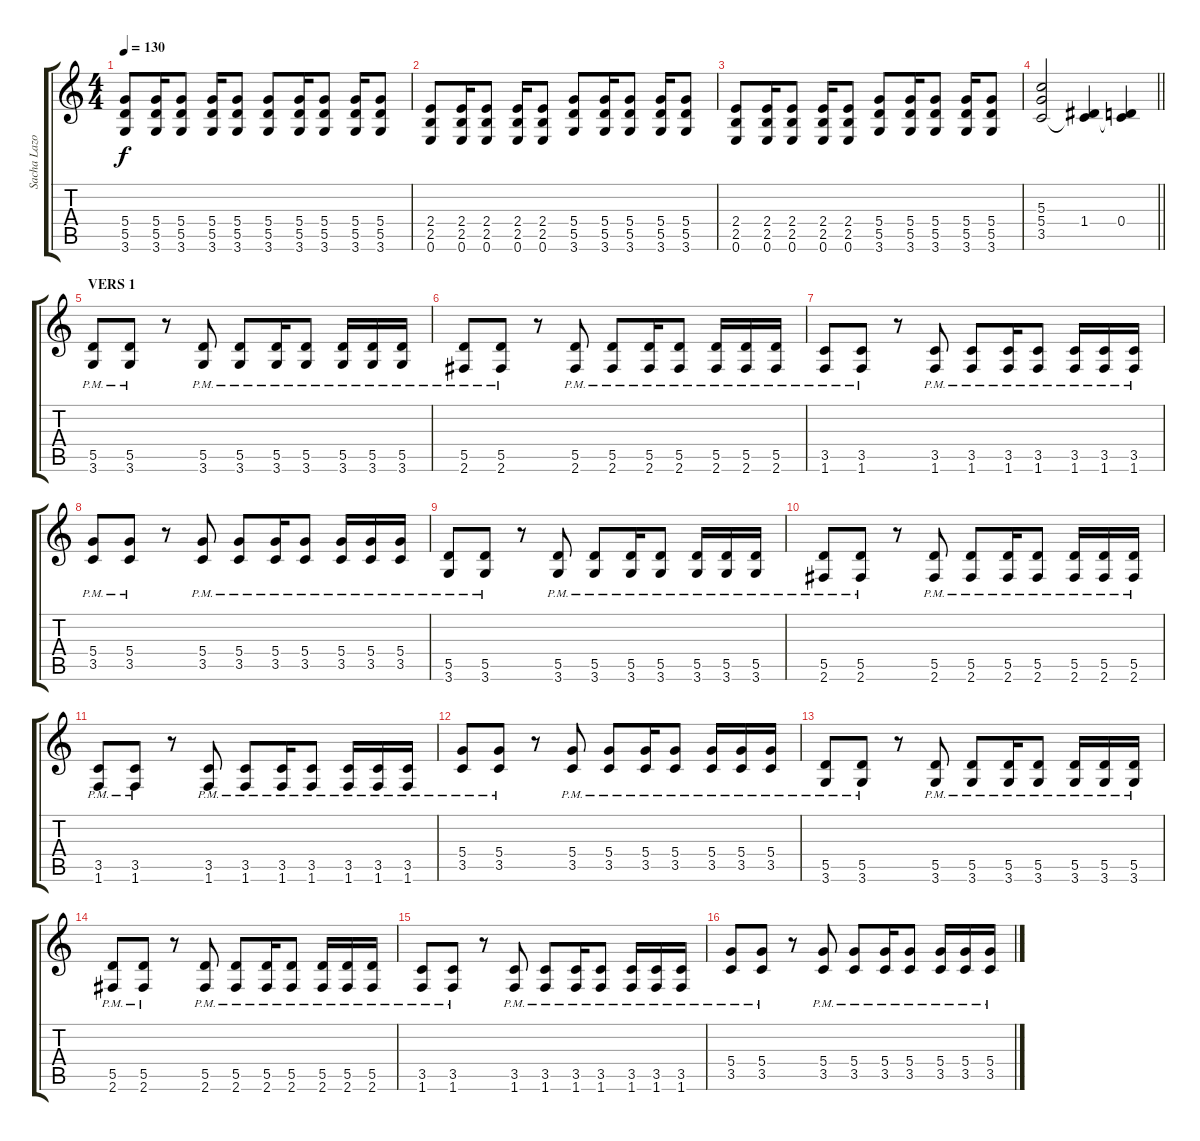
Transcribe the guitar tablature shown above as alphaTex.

\track ("Sacha Lazor" "Sacha Lazo") {instrument distortionguitar}
\staff {score tabs}
\tuning (E4 B3 G3 D3 A2 E2) {hide}
\ts (4 4)
\tempo 130
\clef g2
\ks c
(5.4 5.5 3.6).8{dy f} (5.4 5.5 3.6).16 (5.4 5.5 3.6).8 (5.4 5.5 3.6).16 (5.4 5.5 3.6).8 (5.4 5.5 3.6).8 (5.4 5.5 3.6).16 (5.4 5.5 3.6).8 (5.4 5.5 3.6).16 (5.4 5.5 3.6).8 |
(2.4 2.5 0.6).8 (2.4 2.5 0.6).16 (2.4 2.5 0.6).8 (2.4 2.5 0.6).16 (2.4 2.5 0.6).8 (5.4 5.5 3.6).8 (5.4 5.5 3.6).16 (5.4 5.5 3.6).8 (5.4 5.5 3.6).16 (5.4 5.5 3.6).8 |
(2.4 2.5 0.6).8 (2.4 2.5 0.6).16 (2.4 2.5 0.6).8 (2.4 2.5 0.6).16 (2.4 2.5 0.6).8 (5.4 5.5 3.6).8 (5.4 5.5 3.6).16 (5.4 5.5 3.6).8 (5.4 5.5 3.6).16 (5.4 5.5 3.6).8 |
\barLineRight lightlight
(5.3 5.4 3.5).2 (1.4 3.5{t}).4 (0.4 3.5{t}).4 |
\section ("" "VERS 1")
(5.5{pm} 3.6{pm}).8 (5.5{pm} 3.6{pm}).8 r.8 (5.5{pm} 3.6{pm}).8 (5.5{pm} 3.6{pm}).8 (5.5{pm} 3.6{pm}).16 (5.5{pm} 3.6{pm}).8 (5.5{pm} 3.6{pm}).16 (5.5{pm} 3.6{pm}).16 (5.5{pm} 3.6{pm}).16 |
(5.5{pm} 2.6{pm}).8 (5.5{pm} 2.6{pm}).8 r.8 (5.5{pm} 2.6{pm}).8 (5.5{pm} 2.6{pm}).8 (5.5{pm} 2.6{pm}).16 (5.5{pm} 2.6{pm}).8 (5.5{pm} 2.6{pm}).16 (5.5{pm} 2.6{pm}).16 (5.5{pm} 2.6{pm}).16 |
(3.5{pm} 1.6{pm}).8 (3.5{pm} 1.6{pm}).8 r.8 (3.5{pm} 1.6{pm}).8 (3.5{pm} 1.6{pm}).8 (3.5{pm} 1.6{pm}).16 (3.5{pm} 1.6{pm}).8 (3.5{pm} 1.6{pm}).16 (3.5{pm} 1.6{pm}).16 (3.5{pm} 1.6{pm}).16 |
(5.4{pm} 3.5{pm}).8 (5.4{pm} 3.5{pm}).8 r.8 (5.4{pm} 3.5{pm}).8 (5.4{pm} 3.5{pm}).8 (5.4{pm} 3.5{pm}).16 (5.4{pm} 3.5{pm}).8 (5.4{pm} 3.5{pm}).16 (5.4{pm} 3.5{pm}).16 (5.4{pm} 3.5{pm}).16 |
(5.5{pm} 3.6{pm}).8 (5.5{pm} 3.6{pm}).8 r.8 (5.5{pm} 3.6{pm}).8 (5.5{pm} 3.6{pm}).8 (5.5{pm} 3.6{pm}).16 (5.5{pm} 3.6{pm}).8 (5.5{pm} 3.6{pm}).16 (5.5{pm} 3.6{pm}).16 (5.5{pm} 3.6{pm}).16 |
(5.5{pm} 2.6{pm}).8 (5.5{pm} 2.6{pm}).8 r.8 (5.5{pm} 2.6{pm}).8 (5.5{pm} 2.6{pm}).8 (5.5{pm} 2.6{pm}).16 (5.5{pm} 2.6{pm}).8 (5.5{pm} 2.6{pm}).16 (5.5{pm} 2.6{pm}).16 (5.5{pm} 2.6{pm}).16 |
(3.5{pm} 1.6{pm}).8 (3.5{pm} 1.6{pm}).8 r.8 (3.5{pm} 1.6{pm}).8 (3.5{pm} 1.6{pm}).8 (3.5{pm} 1.6{pm}).16 (3.5{pm} 1.6{pm}).8 (3.5{pm} 1.6{pm}).16 (3.5{pm} 1.6{pm}).16 (3.5{pm} 1.6{pm}).16 |
(5.4{pm} 3.5{pm}).8 (5.4{pm} 3.5{pm}).8 r.8 (5.4{pm} 3.5{pm}).8 (5.4{pm} 3.5{pm}).8 (5.4{pm} 3.5{pm}).16 (5.4{pm} 3.5{pm}).8 (5.4{pm} 3.5{pm}).16 (5.4{pm} 3.5{pm}).16 (5.4{pm} 3.5{pm}).16 |
(5.5{pm} 3.6{pm}).8 (5.5{pm} 3.6{pm}).8 r.8 (5.5{pm} 3.6{pm}).8 (5.5{pm} 3.6{pm}).8 (5.5{pm} 3.6{pm}).16 (5.5{pm} 3.6{pm}).8 (5.5{pm} 3.6{pm}).16 (5.5{pm} 3.6{pm}).16 (5.5{pm} 3.6{pm}).16 |
(5.5{pm} 2.6{pm}).8 (5.5{pm} 2.6{pm}).8 r.8 (5.5{pm} 2.6{pm}).8 (5.5{pm} 2.6{pm}).8 (5.5{pm} 2.6{pm}).16 (5.5{pm} 2.6{pm}).8 (5.5{pm} 2.6{pm}).16 (5.5{pm} 2.6{pm}).16 (5.5{pm} 2.6{pm}).16 |
(3.5{pm} 1.6{pm}).8 (3.5{pm} 1.6{pm}).8 r.8 (3.5{pm} 1.6{pm}).8 (3.5{pm} 1.6{pm}).8 (3.5{pm} 1.6{pm}).16 (3.5{pm} 1.6{pm}).8 (3.5{pm} 1.6{pm}).16 (3.5{pm} 1.6{pm}).16 (3.5{pm} 1.6{pm}).16 |
(5.4{pm} 3.5{pm}).8 (5.4{pm} 3.5{pm}).8 r.8 (5.4{pm} 3.5{pm}).8 (5.4{pm} 3.5{pm}).8 (5.4{pm} 3.5{pm}).16 (5.4{pm} 3.5{pm}).8 (5.4{pm} 3.5{pm}).16 (5.4{pm} 3.5{pm}).16 (5.4{pm} 3.5{pm}).16
